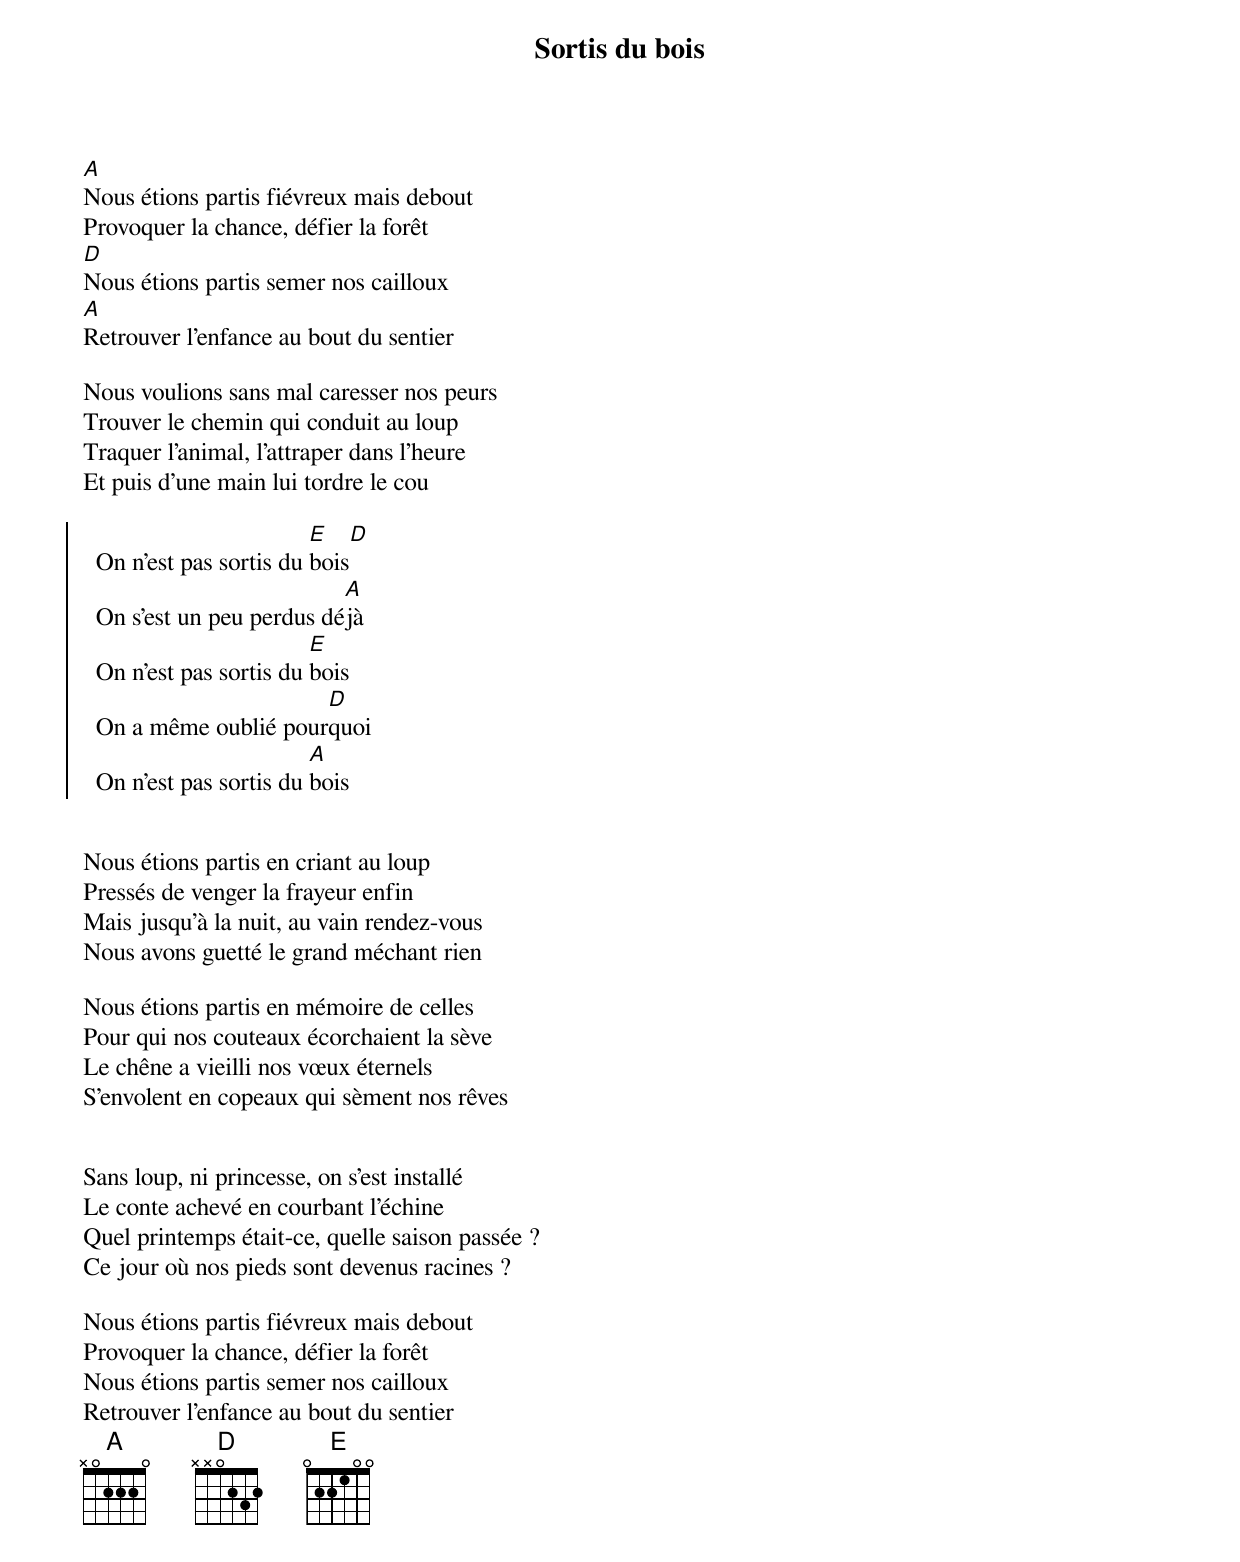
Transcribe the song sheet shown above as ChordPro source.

{title: Sortis du bois}
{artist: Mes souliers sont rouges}
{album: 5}
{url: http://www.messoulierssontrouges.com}
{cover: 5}
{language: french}
{columns: 2}
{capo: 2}
{define: A frets X 0 2 2 2 0}
{define: D frets X X 0 2 3 2}
{define: E frets 0 2 2 1 0 0}


[A]Nous étions partis fiévreux mais debout
Provoquer la chance, défier la forêt
[D]Nous étions partis semer nos cailloux
[A]Retrouver l'enfance au bout du sentier

Nous voulions sans mal caresser nos peurs
Trouver le chemin qui conduit au loup
Traquer l'animal, l'attraper dans l'heure
Et puis d'une main lui tordre le cou

{start_of_chorus}
  On n'est pas sortis du [E]bois[D]
  On s'est un peu perdus dé[A]jà
  On n'est pas sortis du [E]bois
  On a même oublié pour[D]quoi
  On n'est pas sortis du [A]bois
{end_of_chorus}


Nous étions partis en criant au loup
Pressés de venger la frayeur enfin
Mais jusqu'à la nuit, au vain rendez-vous
Nous avons guetté le grand méchant rien

Nous étions partis en mémoire de celles
Pour qui nos couteaux écorchaient la sève
Le chêne a vieilli nos vœux éternels
S'envolent en copeaux qui sèment nos rêves


Sans loup, ni princesse, on s'est installé
Le conte achevé en courbant l'échine
Quel printemps était-ce, quelle saison passée ?
Ce jour où nos pieds sont devenus racines ?

Nous étions partis fiévreux mais debout
Provoquer la chance, défier la forêt
Nous étions partis semer nos cailloux
Retrouver l'enfance au bout du sentier
